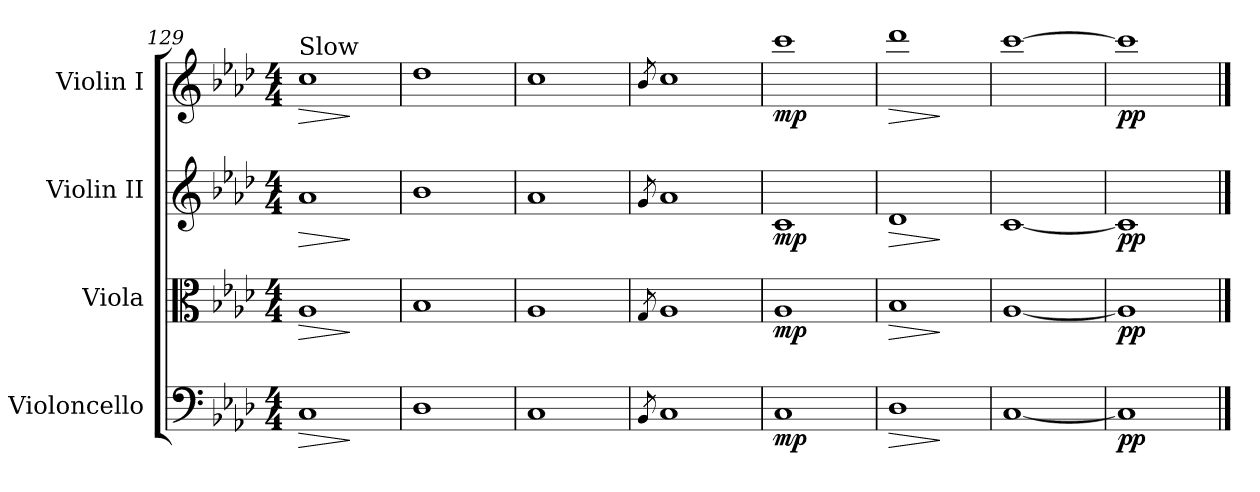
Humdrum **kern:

**kern	**dynam	**kern	**dynam	**kern	**dynam	**kern	**dynam
*part4	*part4	*part3	*part3	*part2	*part2	*part1	*part1
*staff4	*staff4	*staff3	*staff3	*staff2	*staff2	*staff1	*staff1
*I"Violoncello	*	*I"Viola	*	*I"Violin II	*	*I"Violin I	*
*I'Vc	*	*I'Vla	*	*I'Vln	*	*I'Vln	*
*clefF4	*	*clefC3	*	*clefG2	*	*clefG2	*
*k[b-e-a-d-]	*	*k[b-e-a-d-]	*	*k[b-e-a-d-]	*	*k[b-e-a-d-]	*
*M4/4	*	*M4/4	*	*M4/4	*	*M4/4	*
=129	=129	=129	=129	=129	=129	=129	=129
!	!	!	!	!	!	!LO:TX:a:t=Slow	!
!	!LO:HP:b	!	!LO:HP:b	!	!LO:HP:b	!	!LO:HP:b
1C	>	1A-	>	1a-	>	1cc	>
.	]	.	]	.	]	.	]
=130	=130	=130	=130	=130	=130	=130	=130
1D-	.	1B-	.	1b-	.	1dd-	.
=131	=131	=131	=131	=131	=131	=131	=131
1C	.	1A-	.	1a-	.	1cc	.
=132	=132	=132	=132	=132	=132	=132	=132
8qBB-/	.	8qG/	.	8qg/	.	8qb-/	.
1C	.	1A-	.	1a-	.	1cc	.
=133	=133	=133	=133	=133	=133	=133	=133
!	!LO:DY:b	!	!LO:DY:b	!	!LO:DY:b	!	!LO:DY:b
1C	mp	1A-	mp	1c	mp	1ccc	mp
=134	=134	=134	=134	=134	=134	=134	=134
!	!LO:HP:b	!	!LO:HP:b	!	!LO:HP:b	!	!LO:HP:b
1D-	>	1B-	>	1d-	>	1ddd-	>
.	]	.	]	.	]	.	]
!!LO:PB:g=z
=135	=135	=135	=135	=135	=135	=135	=135
[1C	.	[1A-	.	[1c	.	[1ccc	.
=136	=136	=136	=136	=136	=136	=136	=136
!	!LO:DY:b	!	!LO:DY:b	!	!LO:DY:b	!	!LO:DY:b
1C]	pp	1A-]	pp	1c]	pp	1ccc]	pp
==	==	==	==	==	==	==	==
*-	*-	*-	*-	*-	*-	*-	*-
